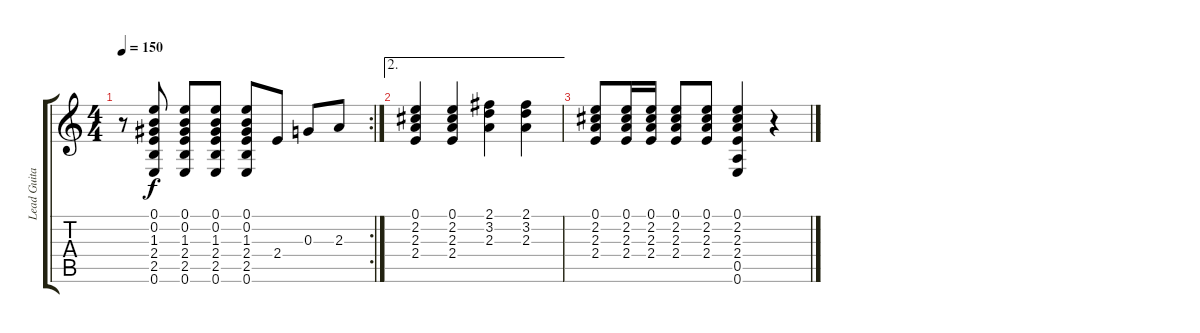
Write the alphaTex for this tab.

\track ("Lead Guitar" "Lead Guita") {instrument overdrivenguitar}
\staff {score tabs}
\tuning (E4 B3 G3 D3 A2 E2) {hide}
\rc 2
\ts (4 4)
\tempo 150
\clef g2
\ks c
r.8{dy f} (0.1 0.2 1.3 2.4 2.5 0.6).8 (0.1 0.2 1.3 2.4 2.5 0.6).8 (0.1 0.2 1.3 2.4 2.5 0.6).8 (0.1 0.2 1.3 2.4 2.5 0.6).8 2.4.8 0.3.8 2.3.8 |
\ae 2
(0.1 2.2 2.3 2.4).4 (0.1 2.2 2.3 2.4).4 (2.1 3.2 2.3).4 (2.1 3.2 2.3).4 |
(0.1 2.2 2.3 2.4).8 (0.1 2.2 2.3 2.4).16 (0.1 2.2 2.3 2.4).16 (0.1 2.2 2.3 2.4).8 (0.1 2.2 2.3 2.4).8 (0.1 2.2 2.3 2.4 0.5 0.6).4 r.4
